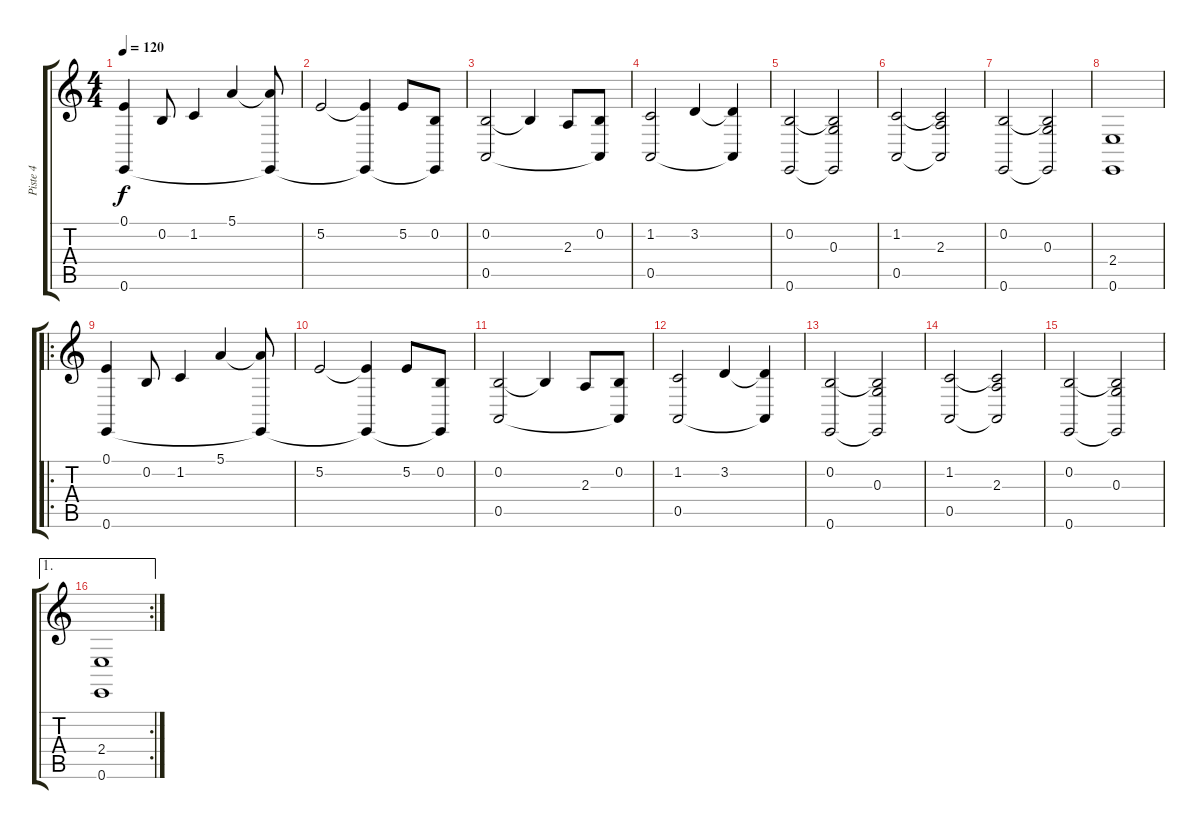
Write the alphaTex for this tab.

\track ("Piste 4" "Piste 4") {instrument acousticgrandpiano}
\staff {score tabs}
\tuning (E4 B3 G3 D3 A2 E2) {hide}
\ts (4 4)
\tempo 120
\clef g2
\ks c
(0.1 0.6).4{dy f} 0.2.8 1.2.4 5.1.4 (5.1{t} 0.6{t}).8 |
5.2.2 (5.2{t} 0.6{t}).4 5.2.8 (0.2 0.6{t}).8 |
(0.2 0.5).2 0.2{t}.4 2.3.8 (0.2 0.5{t}).8 |
(1.2 0.5).2 3.2.4 (3.2{t} 0.5{t}).4 |
(0.2 0.6).2 (0.2{t} 0.3 0.6{t}).2 |
(1.2 0.5).2 (1.2{t} 2.3 0.5{t}).2 |
(0.2 0.6).2 (0.2{t} 0.3 0.6{t}).2 |
(2.4 0.6).1 |
\ro
(0.1 0.6).4 0.2.8 1.2.4 5.1.4 (5.1{t} 0.6{t}).8 |
5.2.2 (5.2{t} 0.6{t}).4 5.2.8 (0.2 0.6{t}).8 |
(0.2 0.5).2 0.2{t}.4 2.3.8 (0.2 0.5{t}).8 |
(1.2 0.5).2 3.2.4 (3.2{t} 0.5{t}).4 |
(0.2 0.6).2 (0.2{t} 0.3 0.6{t}).2 |
(1.2 0.5).2 (1.2{t} 2.3 0.5{t}).2 |
(0.2 0.6).2 (0.2{t} 0.3 0.6{t}).2 |
\ae 1
\rc 2
(2.4 0.6).1
